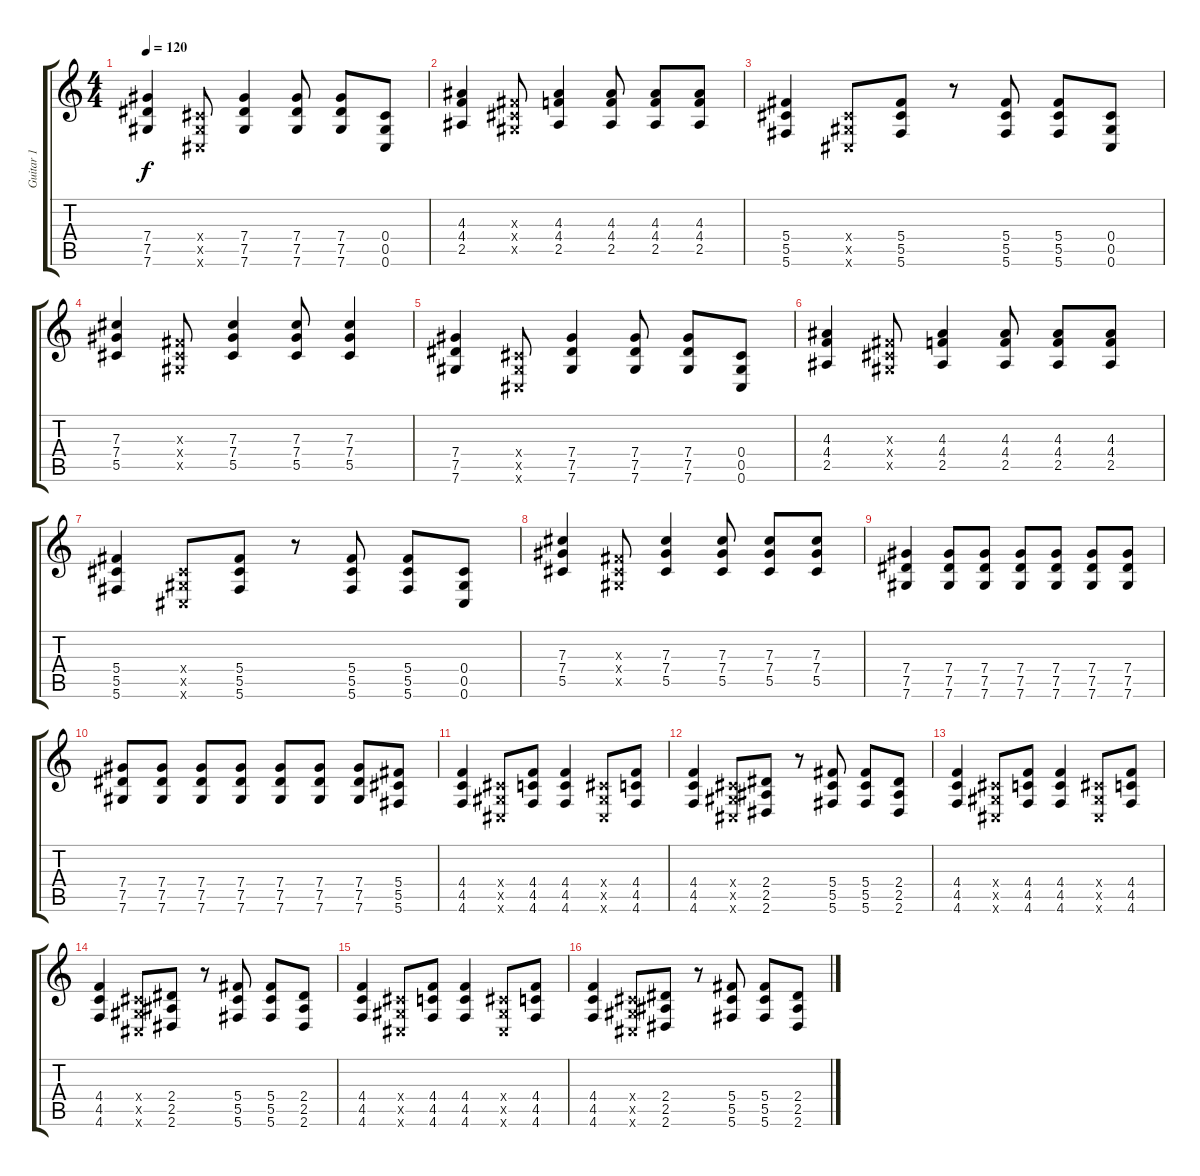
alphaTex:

\track ("Guitar 1" "Guitar 1") {instrument acousticguitarsteel}
\staff {score tabs}
\tuning (Eb4 Bb3 Gb3 Db3 Ab2 Db2) {hide}
\ts (4 4)
\tempo 120
\clef g2
\ks c
(7.4 7.5 7.6).4{dy f} (0.4{x} 0.5{x} 0.6{x}).8 (7.4 7.5 7.6).4 (7.4 7.5 7.6).8 (7.4 7.5 7.6).8 (0.4 0.5 0.6).8 |
(4.3 4.4 2.5).4 (0.3{x} 0.4{x} 0.5{x}).8 (4.3 4.4 2.5).4 (4.3 4.4 2.5).8 (4.3 4.4 2.5).8 (4.3 4.4 2.5).8 |
(5.4 5.5 5.6).4 (0.4{x} 0.5{x} 0.6{x}).8 (5.4 5.5 5.6).8 r.8 (5.4 5.5 5.6).8 (5.4 5.5 5.6).8 (0.4 0.5 0.6).8 |
(7.3 7.4 5.5).4 (0.3{x} 0.4{x} 0.5{x}).8 (7.3 7.4 5.5).4 (7.3 7.4 5.5).8 (7.3 7.4 5.5).4 |
(7.4 7.5 7.6).4 (0.4{x} 0.5{x} 0.6{x}).8 (7.4 7.5 7.6).4 (7.4 7.5 7.6).8 (7.4 7.5 7.6).8 (0.4 0.5 0.6).8 |
(4.3 4.4 2.5).4 (0.3{x} 0.4{x} 0.5{x}).8 (4.3 4.4 2.5).4 (4.3 4.4 2.5).8 (4.3 4.4 2.5).8 (4.3 4.4 2.5).8 |
(5.4 5.5 5.6).4 (0.4{x} 0.5{x} 0.6{x}).8 (5.4 5.5 5.6).8 r.8 (5.4 5.5 5.6).8 (5.4 5.5 5.6).8 (0.4 0.5 0.6).8 |
(7.3 7.4 5.5).4 (0.3{x} 0.4{x} 0.5{x}).8 (7.3 7.4 5.5).4 (7.3 7.4 5.5).8 (7.3 7.4 5.5).8 (7.3 7.4 5.5).8 |
(7.4 7.5 7.6).4 (7.4 7.5 7.6).8 (7.4 7.5 7.6).8 (7.4 7.5 7.6).8 (7.4 7.5 7.6).8 (7.4 7.5 7.6).8 (7.4 7.5 7.6).8 |
(7.4 7.5 7.6).8 (7.4 7.5 7.6).8 (7.4 7.5 7.6).8 (7.4 7.5 7.6).8 (7.4 7.5 7.6).8 (7.4 7.5 7.6).8 (7.4 7.5 7.6).8 (5.4 5.5 5.6).8 |
(4.4 4.5 4.6).4 (0.4{x} 0.5{x} 0.6{x}).8 (4.4 4.5 4.6).8 (4.4 4.5 4.6).4 (0.4{x} 0.5{x} 0.6{x}).8 (4.4 4.5 4.6).8 |
(4.4 4.5 4.6).4 (0.4{x} 0.5{x} 0.6{x}).8 (2.4 2.5 2.6).8 r.8 (5.4 5.5 5.6).8 (5.4 5.5 5.6).8 (2.4 2.5 2.6).8 |
(4.4 4.5 4.6).4 (0.4{x} 0.5{x} 0.6{x}).8 (4.4 4.5 4.6).8 (4.4 4.5 4.6).4 (0.4{x} 0.5{x} 0.6{x}).8 (4.4 4.5 4.6).8 |
(4.4 4.5 4.6).4 (0.4{x} 0.5{x} 0.6{x}).8 (2.4 2.5 2.6).8 r.8 (5.4 5.5 5.6).8 (5.4 5.5 5.6).8 (2.4 2.5 2.6).8 |
(4.4 4.5 4.6).4 (0.4{x} 0.5{x} 0.6{x}).8 (4.4 4.5 4.6).8 (4.4 4.5 4.6).4 (0.4{x} 0.5{x} 0.6{x}).8 (4.4 4.5 4.6).8 |
(4.4 4.5 4.6).4 (0.4{x} 0.5{x} 0.6{x}).8 (2.4 2.5 2.6).8 r.8 (5.4 5.5 5.6).8 (5.4 5.5 5.6).8 (2.4 2.5 2.6).8
